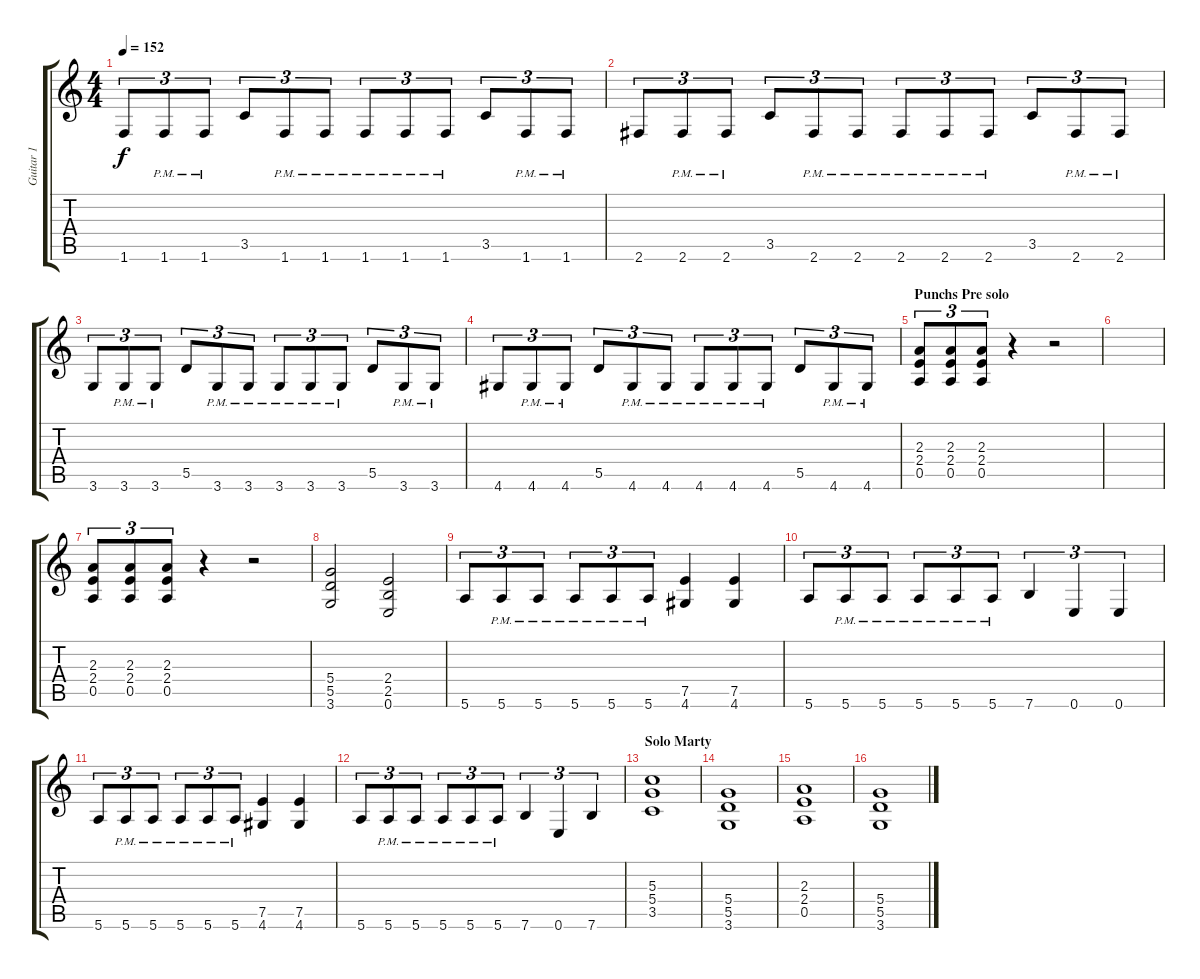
\track ("Guitar 1" "Guitar 1") {instrument overdrivenguitar}
\staff {score tabs}
\tuning (E4 B3 G3 D3 A2 E2) {hide}
\ts (4 4)
\tempo 152
\clef g2
\ks c
1.6.8{tu (3 2) dy f} 1.6{pm}.8{tu (3 2)} 1.6{pm}.8{tu (3 2)} 3.5.8{tu (3 2)} 1.6{pm}.8{tu (3 2)} 1.6{pm}.8{tu (3 2)} 1.6{pm}.8{tu (3 2)} 1.6{pm}.8{tu (3 2)} 1.6{pm}.8{tu (3 2)} 3.5.8{tu (3 2)} 1.6{pm}.8{tu (3 2)} 1.6{pm}.8{tu (3 2)} |
2.6.8{tu (3 2)} 2.6{pm}.8{tu (3 2)} 2.6{pm}.8{tu (3 2)} 3.5.8{tu (3 2)} 2.6{pm}.8{tu (3 2)} 2.6{pm}.8{tu (3 2)} 2.6{pm}.8{tu (3 2)} 2.6{pm}.8{tu (3 2)} 2.6{pm}.8{tu (3 2)} 3.5.8{tu (3 2)} 2.6{pm}.8{tu (3 2)} 2.6{pm}.8{tu (3 2)} |
3.6.8{tu (3 2)} 3.6{pm}.8{tu (3 2)} 3.6{pm}.8{tu (3 2)} 5.5.8{tu (3 2)} 3.6{pm}.8{tu (3 2)} 3.6{pm}.8{tu (3 2)} 3.6{pm}.8{tu (3 2)} 3.6{pm}.8{tu (3 2)} 3.6{pm}.8{tu (3 2)} 5.5.8{tu (3 2)} 3.6{pm}.8{tu (3 2)} 3.6{pm}.8{tu (3 2)} |
4.6.8{tu (3 2)} 4.6{pm}.8{tu (3 2)} 4.6{pm}.8{tu (3 2)} 5.5.8{tu (3 2)} 4.6{pm}.8{tu (3 2)} 4.6{pm}.8{tu (3 2)} 4.6{pm}.8{tu (3 2)} 4.6{pm}.8{tu (3 2)} 4.6{pm}.8{tu (3 2)} 5.5.8{tu (3 2)} 4.6{pm}.8{tu (3 2)} 4.6{pm}.8{tu (3 2)} |
\section ("" "Punchs Pre solo")
(2.3 2.4 0.5).8{tu (3 2)} (2.3 2.4 0.5).8{tu (3 2)} (2.3 2.4 0.5).8{tu (3 2)} r.4 r.2 |
|
(2.3 2.4 0.5).8{tu (3 2)} (2.3 2.4 0.5).8{tu (3 2)} (2.3 2.4 0.5).8{tu (3 2)} r.4 r.2 |
(5.4 5.5 3.6).2 (2.4 2.5 0.6).2 |
5.6.8{tu (3 2)} 5.6{pm}.8{tu (3 2)} 5.6{pm}.8{tu (3 2)} 5.6{pm}.8{tu (3 2)} 5.6{pm}.8{tu (3 2)} 5.6{pm}.8{tu (3 2)} (7.5 4.6).4 (7.5 4.6).4 |
5.6.8{tu (3 2)} 5.6{pm}.8{tu (3 2)} 5.6{pm}.8{tu (3 2)} 5.6{pm}.8{tu (3 2)} 5.6{pm}.8{tu (3 2)} 5.6{pm}.8{tu (3 2)} 7.6.4{tu (3 2)} 0.6.4{tu (3 2)} 0.6.4{tu (3 2)} |
5.6.8{tu (3 2)} 5.6{pm}.8{tu (3 2)} 5.6{pm}.8{tu (3 2)} 5.6{pm}.8{tu (3 2)} 5.6{pm}.8{tu (3 2)} 5.6{pm}.8{tu (3 2)} (7.5 4.6).4 (7.5 4.6).4 |
5.6.8{tu (3 2)} 5.6{pm}.8{tu (3 2)} 5.6{pm}.8{tu (3 2)} 5.6{pm}.8{tu (3 2)} 5.6{pm}.8{tu (3 2)} 5.6{pm}.8{tu (3 2)} 7.6.4{tu (3 2)} 0.6.4{tu (3 2)} 7.6.4{tu (3 2)} |
\section ("" "Solo Marty")
(5.3 5.4 3.5).1 |
(5.4 5.5 3.6).1 |
(2.3 2.4 0.5).1 |
(5.4 5.5 3.6).1
